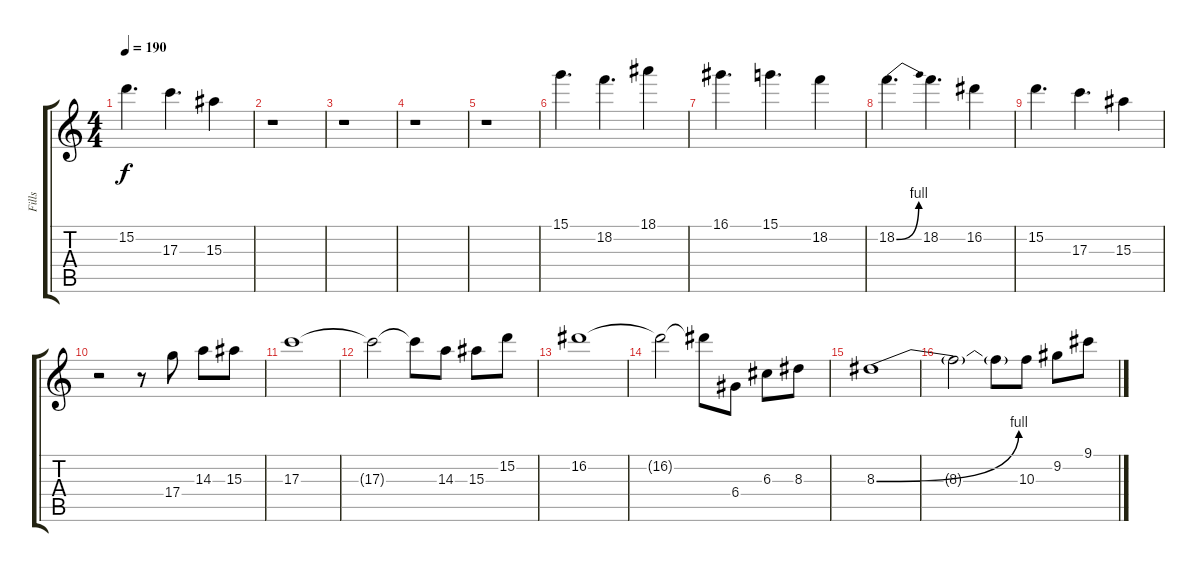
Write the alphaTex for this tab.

\track ("Fills" "Fills") {instrument distortionguitar}
\staff {score tabs}
\tuning (E4 B3 G3 D3 A2 E2) {hide}
\ts (4 4)
\tempo 190
\clef g2
\ks c
15.2.4{d dy f} 17.3.4{d} 15.3.4 |
r.1 |
r.1 |
r.1 |
r.1 |
15.1.4{d} 18.2.4{d} 18.1.4 |
16.1.4{d} 15.1.4{d} 18.2.4 |
18.2{be (bend 0 0 60 4)}.4{d} 18.2.4{d} 16.2.4 |
15.2.4{d} 17.3.4{d} 15.3.4 |
r.2 r.8 17.4.8 14.3.8 15.3.8 |
17.3.1 |
17.3{t}.2 17.3{t}.8 14.3.8 15.3.8 15.2.8 |
16.2.1 |
16.2{t}.2 16.2{t}.8 6.4.8 6.3.8 8.3.8 |
8.3{be (bend 0 0 60 4)}.1 |
8.3{t}.2 8.3{t}.8 10.3.8 9.2.8 9.1.8
